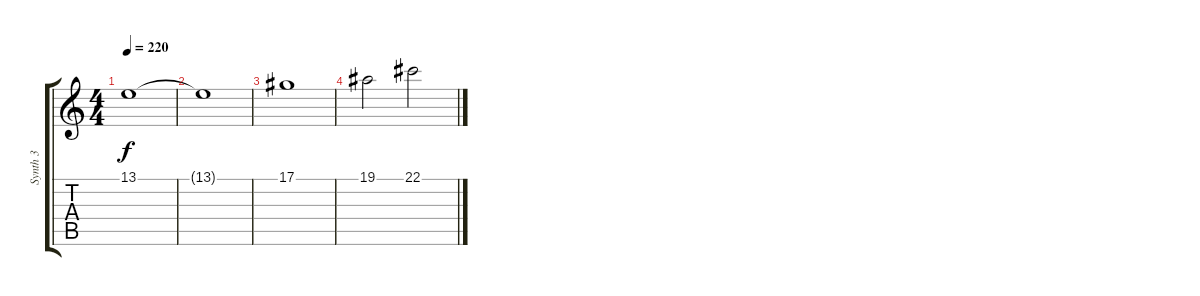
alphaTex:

\track ("Synth 3" "Synth 3") {instrument stringensemble1}
\staff {score tabs}
\tuning (Eb4 Bb3 Gb3 Db3 Ab2 Eb2) {hide}
\ts (4 4)
\tempo 220
\clef g2
\ks c
13.1.1{dy f} |
13.1{t}.1 |
17.1.1 |
19.1.2 22.1.2
